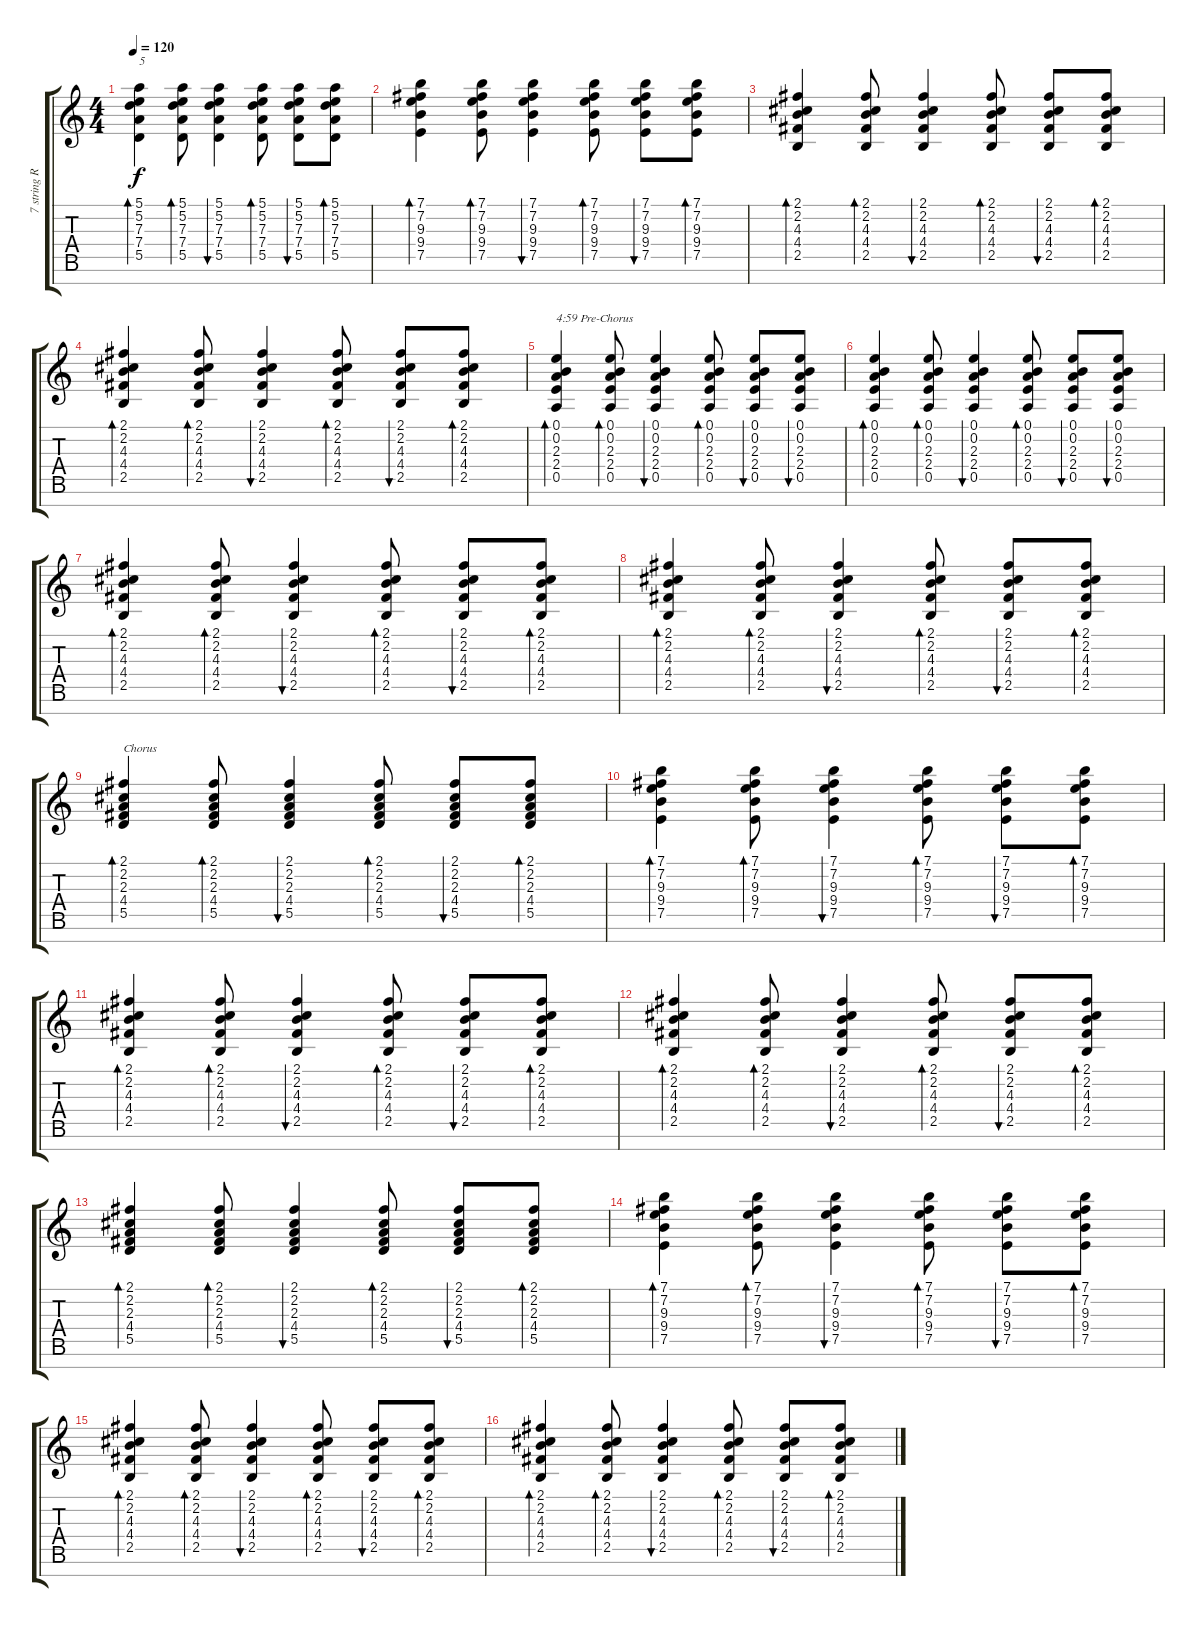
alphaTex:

\track ("7 string Rhythm (hot clean elec)" "7 string R") {instrument acousticguitarsteel}
\staff {score tabs}
\tuning (E4 B3 G3 D3 A2 E2 B1) {hide}
\ts (4 4)
\tempo 120
\clef g2
\ks c
(5.1 5.2 7.3 7.4 5.5).4{bd 60 txt "5" dy f} (5.1 5.2 7.3 7.4 5.5).8{bd 60} (5.1 5.2 7.3 7.4 5.5).4{bu 60} (5.1 5.2 7.3 7.4 5.5).8{bd 60} (5.1 5.2 7.3 7.4 5.5).8{bu 60} (5.1 5.2 7.3 7.4 5.5).8{bd 60} |
(7.1 7.2 9.3 9.4 7.5).4{bd 60} (7.1 7.2 9.3 9.4 7.5).8{bd 60} (7.1 7.2 9.3 9.4 7.5).4{bu 60} (7.1 7.2 9.3 9.4 7.5).8{bd 60} (7.1 7.2 9.3 9.4 7.5).8{bu 60} (7.1 7.2 9.3 9.4 7.5).8{bd 60} |
(2.1 2.2 4.3 4.4 2.5).4{bd 60} (2.1 2.2 4.3 4.4 2.5).8{bd 60} (2.1 2.2 4.3 4.4 2.5).4{bu 60} (2.1 2.2 4.3 4.4 2.5).8{bd 60} (2.1 2.2 4.3 4.4 2.5).8{bu 60} (2.1 2.2 4.3 4.4 2.5).8{bd 60} |
(2.1 2.2 4.3 4.4 2.5).4{bd 60} (2.1 2.2 4.3 4.4 2.5).8{bd 60} (2.1 2.2 4.3 4.4 2.5).4{bu 60} (2.1 2.2 4.3 4.4 2.5).8{bd 60} (2.1 2.2 4.3 4.4 2.5).8{bu 60} (2.1 2.2 4.3 4.4 2.5).8{bd 60} |
(0.1 0.2 2.3 2.4 0.5).4{bd 60 txt "4:59 Pre-Chorus"} (0.1 0.2 2.3 2.4 0.5).8{bd 60} (0.1 0.2 2.3 2.4 0.5).4{bu 60} (0.1 0.2 2.3 2.4 0.5).8{bd 60} (0.1 0.2 2.3 2.4 0.5).8{bu 60} (0.1 0.2 2.3 2.4 0.5).8{bu 60} |
(0.1 0.2 2.3 2.4 0.5).4{bd 60} (0.1 0.2 2.3 2.4 0.5).8{bd 60} (0.1 0.2 2.3 2.4 0.5).4{bu 60} (0.1 0.2 2.3 2.4 0.5).8{bd 60} (0.1 0.2 2.3 2.4 0.5).8{bu 60} (0.1 0.2 2.3 2.4 0.5).8{bu 60} |
(2.1 2.2 4.3 4.4 2.5).4{bd 60} (2.1 2.2 4.3 4.4 2.5).8{bd 60} (2.1 2.2 4.3 4.4 2.5).4{bu 60} (2.1 2.2 4.3 4.4 2.5).8{bd 60} (2.1 2.2 4.3 4.4 2.5).8{bu 60} (2.1 2.2 4.3 4.4 2.5).8{bd 60} |
(2.1 2.2 4.3 4.4 2.5).4{bd 60} (2.1 2.2 4.3 4.4 2.5).8{bd 60} (2.1 2.2 4.3 4.4 2.5).4{bu 60} (2.1 2.2 4.3 4.4 2.5).8{bd 60} (2.1 2.2 4.3 4.4 2.5).8{bu 60} (2.1 2.2 4.3 4.4 2.5).8{bd 60} |
(2.1 2.2 2.3 4.4 5.5).4{bd 60 txt "Chorus"} (2.1 2.2 2.3 4.4 5.5).8{bd 60} (2.1 2.2 2.3 4.4 5.5).4{bu 60} (2.1 2.2 2.3 4.4 5.5).8{bd 60} (2.1 2.2 2.3 4.4 5.5).8{bu 60} (2.1 2.2 2.3 4.4 5.5).8{bd 60} |
(7.1 7.2 9.3 9.4 7.5).4{bd 60} (7.1 7.2 9.3 9.4 7.5).8{bd 60} (7.1 7.2 9.3 9.4 7.5).4{bu 60} (7.1 7.2 9.3 9.4 7.5).8{bd 60} (7.1 7.2 9.3 9.4 7.5).8{bu 60} (7.1 7.2 9.3 9.4 7.5).8{bd 60} |
(2.1 2.2 4.3 4.4 2.5).4{bd 60} (2.1 2.2 4.3 4.4 2.5).8{bd 60} (2.1 2.2 4.3 4.4 2.5).4{bu 60} (2.1 2.2 4.3 4.4 2.5).8{bd 60} (2.1 2.2 4.3 4.4 2.5).8{bu 60} (2.1 2.2 4.3 4.4 2.5).8{bd 60} |
(2.1 2.2 4.3 4.4 2.5).4{bd 60} (2.1 2.2 4.3 4.4 2.5).8{bd 60} (2.1 2.2 4.3 4.4 2.5).4{bu 60} (2.1 2.2 4.3 4.4 2.5).8{bd 60} (2.1 2.2 4.3 4.4 2.5).8{bu 60} (2.1 2.2 4.3 4.4 2.5).8{bd 60} |
(2.1 2.2 2.3 4.4 5.5).4{bd 60} (2.1 2.2 2.3 4.4 5.5).8{bd 60} (2.1 2.2 2.3 4.4 5.5).4{bu 60} (2.1 2.2 2.3 4.4 5.5).8{bd 60} (2.1 2.2 2.3 4.4 5.5).8{bu 60} (2.1 2.2 2.3 4.4 5.5).8{bd 60} |
(7.1 7.2 9.3 9.4 7.5).4{bd 60} (7.1 7.2 9.3 9.4 7.5).8{bd 60} (7.1 7.2 9.3 9.4 7.5).4{bu 60} (7.1 7.2 9.3 9.4 7.5).8{bd 60} (7.1 7.2 9.3 9.4 7.5).8{bu 60} (7.1 7.2 9.3 9.4 7.5).8{bd 60} |
(2.1 2.2 4.3 4.4 2.5).4{bd 60} (2.1 2.2 4.3 4.4 2.5).8{bd 60} (2.1 2.2 4.3 4.4 2.5).4{bu 60} (2.1 2.2 4.3 4.4 2.5).8{bd 60} (2.1 2.2 4.3 4.4 2.5).8{bu 60} (2.1 2.2 4.3 4.4 2.5).8{bd 60} |
(2.1 2.2 4.3 4.4 2.5).4{bd 60} (2.1 2.2 4.3 4.4 2.5).8{bd 60} (2.1 2.2 4.3 4.4 2.5).4{bu 60} (2.1 2.2 4.3 4.4 2.5).8{bd 60} (2.1 2.2 4.3 4.4 2.5).8{bu 60} (2.1 2.2 4.3 4.4 2.5).8{bd 60}
